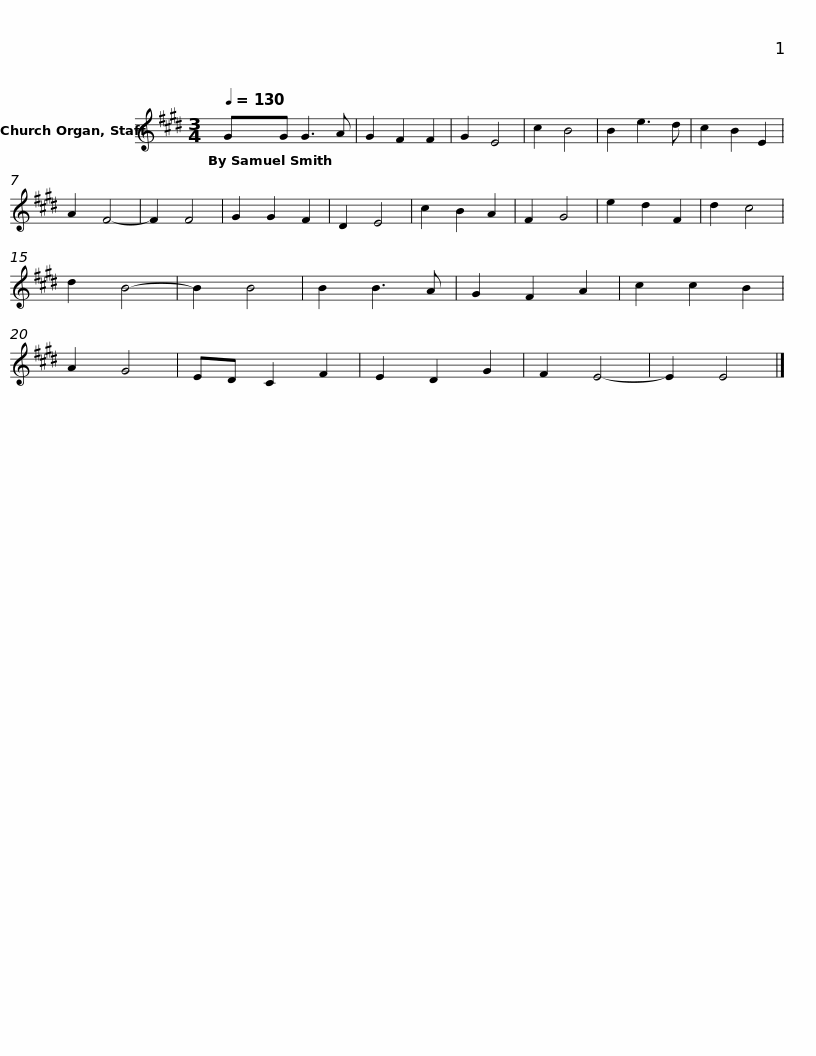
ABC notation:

X:1
L:1/8
Q:1/4=130
M:3/4
I:linebreak $
K:E
V:1 treble
V:1
 GG G3 A | G2 F2 F2 | G2 E4 | c2 B4 | B2 e3 d | %5
 c2 B2 E2 | A2 F4- | F2 F4 | G2 G2 F2 | D2 E4 | %10
 c2 B2 A2 | F2 G4 | e2 d2 F2 |$ d2 c4 | d2 B4- | %15
 B2 B4 | B2 B3 A | G2 F2 A2 | c2 c2 B2 | A2 G4 | %20
 ED C2 F2 | E2 D2 G2 | F2 E4- | E2 E4 |] %24
